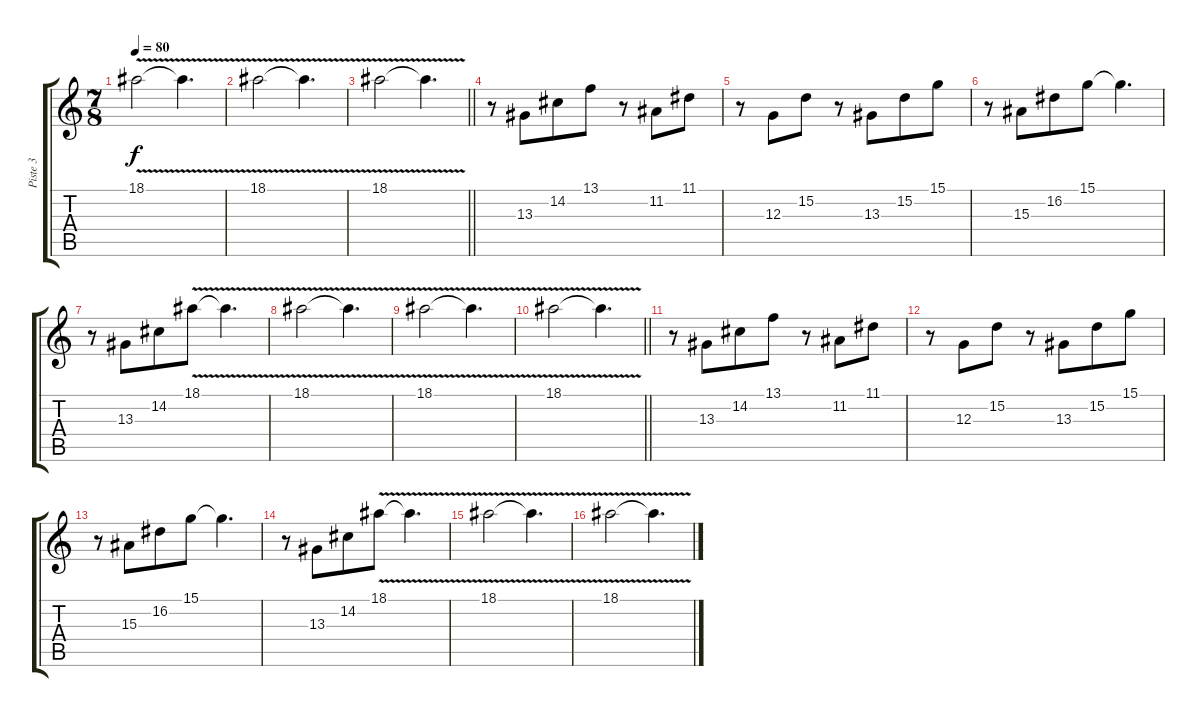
\track ("Piste 3" "Piste 3") {instrument violin}
\staff {score tabs}
\tuning (E4 B3 G3 D3 A2 E2) {hide}
\ts (7 8)
\tempo 80
\clef g2
\ks c
18.1{v}.2{dy f} 18.1{t}.4{d} |
18.1{v}.2 18.1{t}.4{d} |
\barLineRight lightlight
18.1{v}.2 18.1{t}.4{d} |
r.8{volume 13} 13.3.8 14.2.8 13.1.8 r.8 11.2.8 11.1.8 |
r.8 12.3.8 15.2.8 r.8 13.3.8 15.2.8 15.1.8 |
r.8 15.3.8 16.2.8 15.1.8 15.1{t}.4{d} |
r.8 13.3.8 14.2.8 18.1{v}.8 18.1{t}.4{d} |
18.1{v}.2 18.1{t}.4{d} |
18.1{v}.2 18.1{t}.4{d} |
\barLineRight lightlight
18.1{v}.2 18.1{t}.4{d} |
r.8{volume 13} 13.3.8 14.2.8 13.1.8 r.8 11.2.8 11.1.8 |
r.8{volume 12} 12.3.8 15.2.8 r.8 13.3.8 15.2.8 15.1.8 |
r.8{volume 11} 15.3.8 16.2.8 15.1.8 15.1{t}.4{d} |
r.8{volume 10} 13.3.8 14.2.8 18.1{v}.8 18.1{t}.4{d} |
18.1{v}.2{volume 9} 18.1{t}.4{d} |
18.1{v}.2{volume 8} 18.1{t}.4{d}
